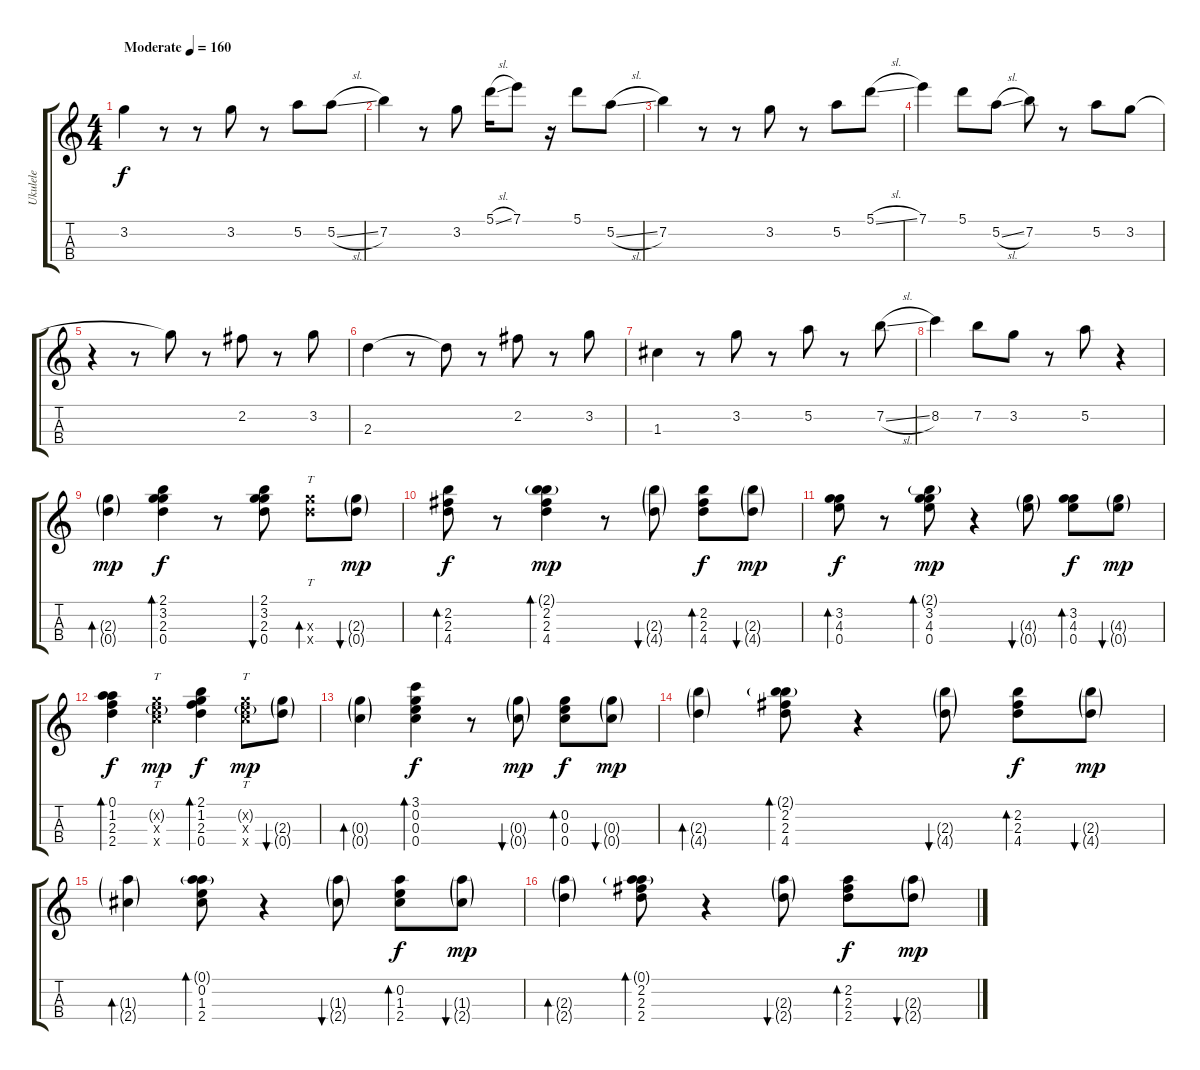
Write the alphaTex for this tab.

\track ("Ukulele" "Ukulele") {instrument acousticguitarnylon}
\staff {score tabs}
\tuning (A4 E4 C4 G4) {hide}
\ts (4 4)
\tempo (160 "Moderate")
\clef g2
\ks c
3.2.4{dy f instrument acousticguitarnylon} r.8 r.8 3.2.8 r.8 5.2.8 5.2{sl}.8 |
7.2.4 r.8 3.2.8 5.1{sl}.16 7.1.8 r.16 5.1.8 5.2{sl}.8 |
7.2.4 r.8 r.8 3.2.8 r.8 5.2.8 5.1{sl}.8 |
7.1.4 5.1.8 5.2{sl}.8 7.2.8 r.8 5.2.8 3.2.8 |
r.4 r.8 3.2{t}.8 r.8 2.2.8 r.8 3.2.8 |
2.3.4 r.8 2.3{t}.8 r.8 2.2.8 r.8 3.2.8 |
1.3.4 r.8 3.2.8 r.8 5.2.8 r.8 7.2{sl}.8 |
8.2.4 7.2.8 3.2.8 r.8 5.2.8 r.4 |
(2.3{g} 0.4{g}).4{bd 60 dy mp} (2.1 3.2 2.3 0.4).4{bd 60 dy f} r.8 (2.1 3.2 2.3 0.4).8{bu 60} (2.3{x} 0.4{x}).8{tt bd 120} (2.3{g} 0.4{g}).8{bu 60 dy mp} |
(2.2 2.3 4.4).8{bd 120 dy f} r.8 (2.1{g} 2.2 2.3 4.4).4{bd 120 dy mp} r.8 (2.3{g} 4.4{g}).8{bu 60} (2.2 2.3 4.4).8{bd 120 dy f} (2.3{g} 4.4{g}).8{bu 60 dy mp} |
(3.2 4.3 0.4).8{bd 120 dy f} r.8 (2.1{g} 3.2 4.3 0.4).8{bd 120 dy mp} r.4 (4.3{g} 0.4{g}).8{bu 120} (3.2 4.3 0.4).8{bd 120 dy f} (4.3{g} 0.4{g}).8{bu 120 dy mp} |
(0.1 1.2 2.3 2.4).4{bd 120 dy f} (0.2{g x} 0.3{x} 0.4{x}).4{tt dy mp} (2.1 1.2 2.3 0.4).4{bd 120 dy f} (0.2{g x} 0.3{x} 0.4{x}).8{tt dy mp} (2.3{g} 0.4{g}).8{bu 60} |
(0.3{g} 0.4{g}).4{bd 60} (3.1 0.2 0.3 0.4).4{bd 60 dy f} r.8 (0.3{g} 0.4{g}).8{bu 60 dy mp} (0.2 0.3 0.4).8{bd 60 dy f} (0.3{g} 0.4{g}).8{bu 60 dy mp} |
(2.3{g} 4.4{g}).4{bd 60} (2.1{g} 2.2 2.3 4.4).8{bd 60} r.4 (2.3{g} 4.4{g}).8{bu 60} (2.2 2.3 4.4).8{bd 120 dy f} (2.3{g} 4.4{g}).8{bu 60 dy mp} |
(1.3{g} 2.4{g}).4{bd 60} (0.1{g} 0.2 1.3 2.4).8{bd 60} r.4 (1.3{g} 2.4{g}).8{bu 60} (0.2 1.3 2.4).8{bd 120 dy f} (1.3{g} 2.4{g}).8{bu 60 dy mp} |
(2.3{g} 2.4{g}).4{bd 60} (0.1{g} 2.2 2.3 2.4).8{bd 60} r.4 (2.3{g} 2.4{g}).8{bu 60} (2.2 2.3 2.4).8{bd 120 dy f} (2.3{g} 2.4{g}).8{bu 60 dy mp}
